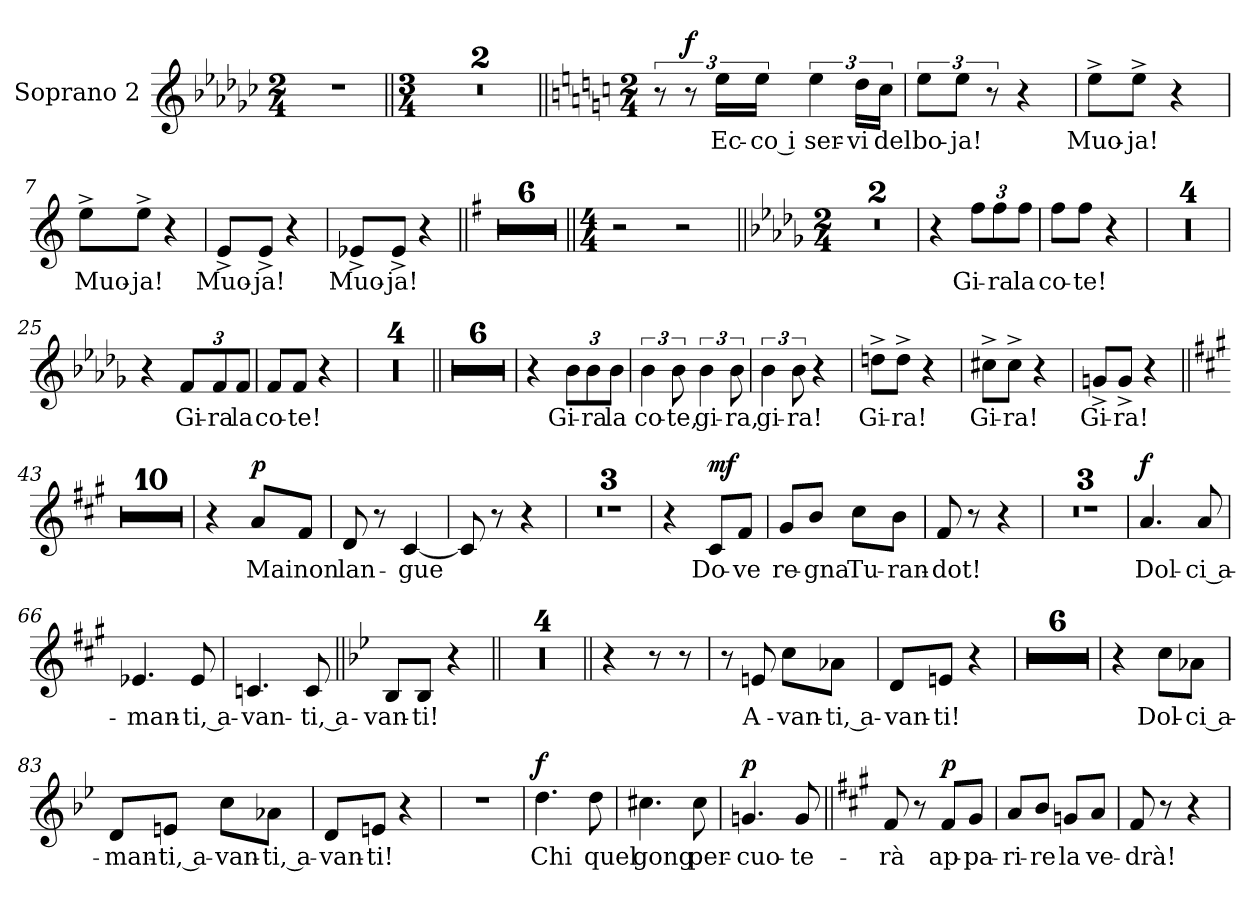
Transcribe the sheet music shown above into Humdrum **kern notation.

**kern	**text	**dynam
*part1	*part1	*part1
*staff1	*staff1	*staff1
*I"Soprano 2	*	*
*I'S2	*	*
*clefG2	*	*
*k[b-e-a-d-g-c-]	*	*
*M2/4	*	*
=1	=1	=1
2r	.	.
=2||	=2||	=2||
*M3/4	*	*
2.r	.	.
=3	=3	=3
2.r	.	.
!!LO:PB:g=z
=4||	=4||	=4||
*k[]	*	*
*M2/4	*	*
12r	.	.
!	!	!LO:DY:b
12r	.	f
!	!LO:LY:b	!
24ee\LL	Ec-	.
!	!LO:LY:b	!
24ee\JJ	-co i	.
!	!LO:LY:b	!
6ee\	ser-	.
!	!LO:LY:b	!
24dd\LL	-vi	.
!	!LO:LY:b	!
24cc\JJ	del	.
=5	=5	=5
!	!LO:LY:b	!
12ee\L	bo-	.
!	!LO:LY:b	!
12ee\J	-ja!	.
12r	.	.
4r	.	.
=6	=6	=6
!	!LO:LY:b	!
8ee^\L	Muo-	.
!	!LO:LY:b	!
8ee^\J	-ja!	.
4r	.	.
=7	=7	=7
!	!LO:LY:b	!
8ee^\L	Muo-	.
!	!LO:LY:b	!
8ee^\J	-ja!	.
4r	.	.
!!LO:PB:g=z
=8	=8	=8
!	!LO:LY:b	!
8e^/L	Muo-	.
!	!LO:LY:b	!
8e^/J	-ja!	.
4r	.	.
=9	=9	=9
!	!LO:LY:b	!
8e-X^/L	Muo-	.
!	!LO:LY:b	!
8e-^/J	-ja!	.
4r	.	.
=10||	=10||	=10||
*k[f#]	*	*
2r	.	.
=11	=11	=11
2r	.	.
=12	=12	=12
2r	.	.
=13	=13	=13
2r	.	.
=14	=14	=14
2r	.	.
=15	=15	=15
2r	.	.
=16||	=16||	=16||
*M4/4	*	*
2r	.	.
2r	.	.
!!LO:PB:g=z
=17||	=17||	=17||
*k[b-e-a-d-g-]	*	*
*M2/4	*	*
2r	.	.
=18	=18	=18
2r	.	.
!!LO:PB:g=z
=19	=19	=19
4r	.	.
!	!LO:LY:b	!
12ff\L	Gi-	.
!	!LO:LY:b	!
12ff\	-ra	.
!	!LO:LY:b	!
12ff\J	la	.
=20	=20	=20
!	!LO:LY:b	!
8ff\L	co-	.
!	!LO:LY:b	!
8ff\J	-te!	.
4r	.	.
=21	=21	=21
2r	.	.
=22	=22	=22
2r	.	.
=23	=23	=23
2r	.	.
!!LO:PB:g=z
=24	=24	=24
2r	.	.
=25	=25	=25
4r	.	.
!	!LO:LY:b	!
12f/L	Gi-	.
!	!LO:LY:b	!
12f/	-ra	.
!	!LO:LY:b	!
12f/J	la	.
=26	=26	=26
!	!LO:LY:b	!
8f/L	co-	.
!	!LO:LY:b	!
8f/J	-te!	.
4r	.	.
=27	=27	=27
2r	.	.
=28	=28	=28
2r	.	.
=29	=29	=29
2r	.	.
!!LO:PB:g=z
=30	=30	=30
2r	.	.
=31||	=31||	=31||
2r	.	.
=32	=32	=32
2r	.	.
=33	=33	=33
2r	.	.
=34	=34	=34
2r	.	.
!!LO:PB:g=z
=35	=35	=35
2r	.	.
=36	=36	=36
2r	.	.
=37	=37	=37
4r	.	.
!	!LO:LY:b	!
12b-\L	Gi-	.
!	!LO:LY:b	!
12b-\	-ra	.
!	!LO:LY:b	!
12b-\J	la	.
=38	=38	=38
!	!LO:LY:b	!
6b-\	co-	.
!	!LO:LY:b	!
12b-\	-te,	.
!	!LO:LY:b	!
6b-\	gi-	.
!	!LO:LY:b	!
12b-\	-ra,	.
!!LO:PB:g=z
=39	=39	=39
!	!LO:LY:b	!
6b-\	gi-	.
!	!LO:LY:b	!
12b-\	-ra!	.
4r	.	.
=40	=40	=40
!	!LO:LY:b	!
8ddn^\L	Gi-	.
!	!LO:LY:b	!
8dd^\J	-ra!	.
4r	.	.
=41	=41	=41
!	!LO:LY:b	!
8cc#X^\L	Gi-	.
!	!LO:LY:b	!
8cc#^\J	-ra!	.
4r	.	.
=42	=42	=42
!	!LO:LY:b	!
8gn^/L	Gi-	.
!	!LO:LY:b	!
8g^/J	-ra!	.
4r	.	.
!!LO:PB:g=z
=43||	=43||	=43||
*k[f#c#g#]	*	*
2r	.	.
=44	=44	=44
2r	.	.
=45	=45	=45
2r	.	.
=46	=46	=46
2r	.	.
=47	=47	=47
2r	.	.
!!LO:PB:g=z
=48	=48	=48
2r	.	.
=49	=49	=49
2r	.	.
=50	=50	=50
2r	.	.
=51	=51	=51
2r	.	.
=52	=52	=52
2r	.	.
!!LO:PB:g=z
=53	=53	=53
4r	.	.
!	!LO:LY:b	!LO:DY:a
8a/L	Mai	p
!	!LO:LY:b	!
8f#/J	non	.
=54	=54	=54
!	!LO:LY:b	!
8d/	lan-	.
8r	.	.
!	!LO:LY:b	!
[4c#/	-gue	.
=55	=55	=55
8c#/]	.	.
8r	.	.
4r	.	.
=56	=56	=56
2r	.	.
=57	=57	=57
2r	.	.
!!LO:PB:g=z
=58	=58	=58
2r	.	.
=59	=59	=59
4r	.	.
!	!LO:LY:b	!LO:DY:a
8c#/L	Do-	mf
!	!LO:LY:b	!
8f#/J	-ve	.
=60	=60	=60
!	!LO:LY:b	!
8g#/L	re-	.
!	!LO:LY:b	!
8b/J	-gna	.
!	!LO:LY:b	!
8cc#\L	Tu-	.
!	!LO:LY:b	!
8b\J	-ran-	.
=61	=61	=61
!	!LO:LY:b	!
8f#/	-dot!	.
8r	.	.
4r	.	.
=62	=62	=62
2r	.	.
!!LO:PB:g=z
=63	=63	=63
2r	.	.
=64	=64	=64
2r	.	.
=65	=65	=65
!	!LO:LY:b	!LO:DY:a
4.a/	Dol-	f
!	!LO:LY:b	!
8a/	-ci a-	.
=66	=66	=66
!	!LO:LY:b	!
4.e-X/	-man-	.
!	!LO:LY:b	!
8e-/	-ti, a-	.
=67	=67	=67
!	!LO:LY:b	!
4.cn/	-van-	.
!	!LO:LY:b	!
8c/	-ti, a-	.
!!LO:PB:g=z
=68||	=68||	=68||
*k[b-e-]	*	*
!	!LO:LY:b	!
8B-/L	-van-	.
!	!LO:LY:b	!
8B-/J	-ti!	.
4r	.	.
=69||	=69||	=69||
2r	.	.
=70	=70	=70
2r	.	.
=71	=71	=71
2r	.	.
=72	=72	=72
2r	.	.
!!LO:PB:g=z
=73||	=73||	=73||
4r	.	.
8r	.	.
8r	.	.
=74	=74	=74
8r	.	.
!	!LO:LY:b	!
8en/	-A-	.
!	!LO:LY:b	!
8cc\L	-van-	.
!	!LO:LY:b	!
8a-X\J	-ti, a-	.
=75	=75	=75
!	!LO:LY:b	!
8d/L	-van-	.
!	!LO:LY:b	!
8en/J	-ti!	.
4r	.	.
=76	=76	=76
2r	.	.
!!LO:PB:g=z
=77	=77	=77
2r	.	.
=78	=78	=78
2r	.	.
=79	=79	=79
2r	.	.
=80	=80	=80
2r	.	.
!!LO:PB:g=z
=81	=81	=81
2r	.	.
=82	=82	=82
4r	.	.
!	!LO:LY:b	!
8cc\L	Dol-	.
!	!LO:LY:b	!
8a-X\J	-ci a-	.
=83	=83	=83
!	!LO:LY:b	!
8d/L	-man-	.
!	!LO:LY:b	!
8en/J	-ti, a-	.
!	!LO:LY:b	!
8cc\L	-van-	.
!	!LO:LY:b	!
8a-X\J	-ti, a-	.
!!LO:PB:g=z
=84	=84	=84
!	!LO:LY:b	!
8d/L	-van-	.
!	!LO:LY:b	!
8en/J	-ti!	.
4r	.	.
=85	=85	=85
2r	.	.
=86	=86	=86
!	!LO:LY:b	!LO:DY:a
4.dd\	Chi	f
!	!LO:LY:b	!
8dd\	quel	.
=87	=87	=87
!	!LO:LY:b	!
4.cc#X\	gong	.
!	!LO:LY:b	!
8cc#\	per-	.
!!LO:PB:g=z
=88	=88	=88
!	!LO:LY:b	!LO:DY:a
4.gn/	-cuo-	p
!	!LO:LY:b	!
8g/	-te-	.
=89||	=89||	=89||
*k[f#c#g#]	*	*
!	!LO:LY:b	!
8f#/	-rà	.
8r	.	.
!	!LO:LY:b	!LO:DY:a
8f#/L	ap-	p
!	!LO:LY:b	!
8g#/J	-pa-	.
=90	=90	=90
!	!LO:LY:b	!
8a/L	-ri-	.
!	!LO:LY:b	!
8b/J	-re	.
!	!LO:LY:b	!
8gn/L	la	.
!	!LO:LY:b	!
8a/J	ve-	.
=91	=91	=91
!	!LO:LY:b	!
8f#/	-drà!	.
8r	.	.
4r	.	.
=	=	=
*-	*-	*-
